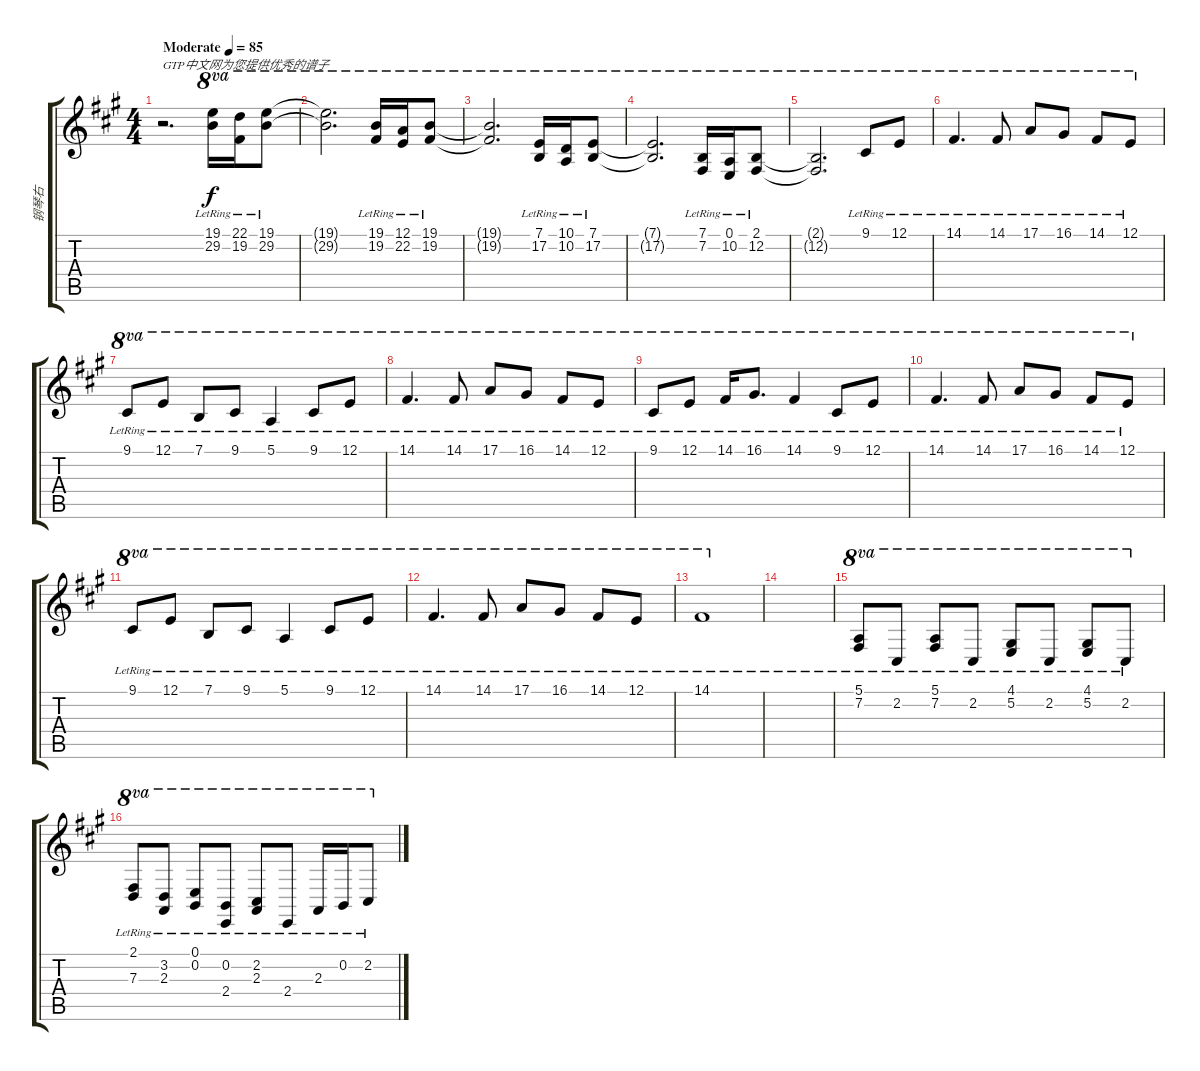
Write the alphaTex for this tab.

\track ("钢琴右" "钢琴右") {instrument acousticgrandpiano}
\staff {score tabs}
\tuning (E4 B3 G3 D3 A2 E2) {hide}
\ts (4 4)
\tempo (85 "Moderate")
\clef g2
\ks a
r.2{d txt "GTP中文网为您提供优秀的谱子" dy f instrument acousticgrandpiano} (19.1{lr} 29.2{lr}).16{ot 8va} (22.1{lr} 19.2{lr}).16{ot 8va} (19.1{lr} 29.2{lr}).8{ot 8va} |
(19.1{t} 29.2{t}).2{d ot 8va} (19.1{lr} 19.2{lr}).16{ot 8va} (12.1{lr} 22.2{lr}).16{ot 8va} (19.1{lr} 19.2{lr}).8{ot 8va} |
(19.1{t} 19.2{t}).2{d ot 8va} (7.1{lr} 17.2{lr}).16{ot 8va} (10.1{lr} 10.2{lr}).16{ot 8va} (7.1{lr} 17.2{lr}).8{ot 8va} |
(7.1{t} 17.2{t}).2{d ot 8va} (7.1{lr} 7.2{lr}).16{ot 8va} (0.1{lr} 10.2{lr}).16{ot 8va} (2.1{lr} 12.2{lr}).8{ot 8va} |
(2.1{t} 12.2{t}).2{d ot 8va} 9.1{lr}.8{ot 8va} 12.1{lr}.8{ot 8va} |
14.1{lr}.4{d ot 8va} 14.1{lr}.8{ot 8va} 17.1{lr}.8{ot 8va} 16.1{lr}.8{ot 8va} 14.1{lr}.8{ot 8va} 12.1{lr}.8{ot 8va} |
9.1{lr}.8{ot 8va} 12.1{lr}.8{ot 8va} 7.1{lr}.8{ot 8va} 9.1{lr}.8{ot 8va} 5.1{lr}.4{ot 8va} 9.1{lr}.8{ot 8va} 12.1{lr}.8{ot 8va} |
14.1{lr}.4{d ot 8va} 14.1{lr}.8{ot 8va} 17.1{lr}.8{ot 8va} 16.1{lr}.8{ot 8va} 14.1{lr}.8{ot 8va} 12.1{lr}.8{ot 8va} |
9.1{lr}.8{ot 8va} 12.1{lr}.8{ot 8va} 14.1{lr}.16{ot 8va} 16.1{lr}.8{d ot 8va} 14.1{lr}.4{ot 8va} 9.1{lr}.8{ot 8va} 12.1{lr}.8{ot 8va} |
14.1{lr}.4{d ot 8va} 14.1{lr}.8{ot 8va} 17.1{lr}.8{ot 8va} 16.1{lr}.8{ot 8va} 14.1{lr}.8{ot 8va} 12.1{lr}.8{ot 8va} |
9.1{lr}.8{ot 8va} 12.1{lr}.8{ot 8va} 7.1{lr}.8{ot 8va} 9.1{lr}.8{ot 8va} 5.1{lr}.4{ot 8va} 9.1{lr}.8{ot 8va} 12.1{lr}.8{ot 8va} |
14.1{lr}.4{d ot 8va} 14.1{lr}.8{ot 8va} 17.1{lr}.8{ot 8va} 16.1{lr}.8{ot 8va} 14.1{lr}.8{ot 8va} 12.1{lr}.8{ot 8va} |
14.1{lr}.1{ot 8va} |
|
(5.1{lr} 7.2{lr}).8{ot 8va} 2.2{lr}.8{ot 8va} (5.1{lr} 7.2{lr}).8{ot 8va} 2.2{lr}.8{ot 8va} (4.1{lr} 5.2{lr}).8{ot 8va} 2.2{lr}.8{ot 8va} (4.1{lr} 5.2{lr}).8{ot 8va} 2.2{lr}.8{ot 8va} |
(2.1{lr} 7.3{lr}).8{ot 8va} (3.2{lr} 2.3{lr}).8{ot 8va} (0.1{lr} 0.2{lr}).8{ot 8va} (0.2{lr} 2.4{lr}).8{ot 8va} (2.2{lr} 2.3{lr}).8{ot 8va} 2.4{lr}.8{ot 8va} 2.3{lr}.16{ot 8va} 0.2{lr}.16{ot 8va} 2.2{lr}.8{ot 8va}
